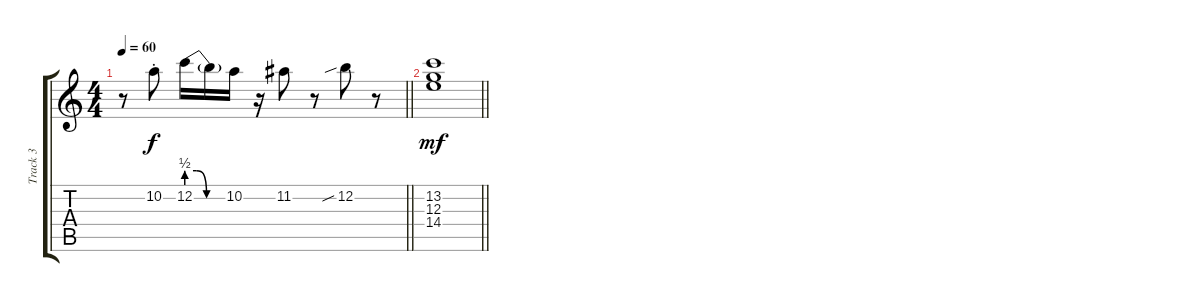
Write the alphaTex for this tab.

\track ("Track 3" "Track 3") {instrument electricguitarjazz}
\staff {score tabs}
\tuning (E4 B3 G3 D3 A2 E2) {hide}
\ts (4 4)
\tempo 60
\clef g2
\barLineRight lightlight
\ks c
r.8{dy mf} 10.2{st}.8{dy f} 12.2{be (custom 0 2 15 2 30 0 60 0)}.16 12.2{t}.16 10.2.16 r.16 11.2.8 r.8 12.2{sib}.8 r.8 |
\barLineRight lightlight
(13.2 12.3 14.4).1{dy mf}
